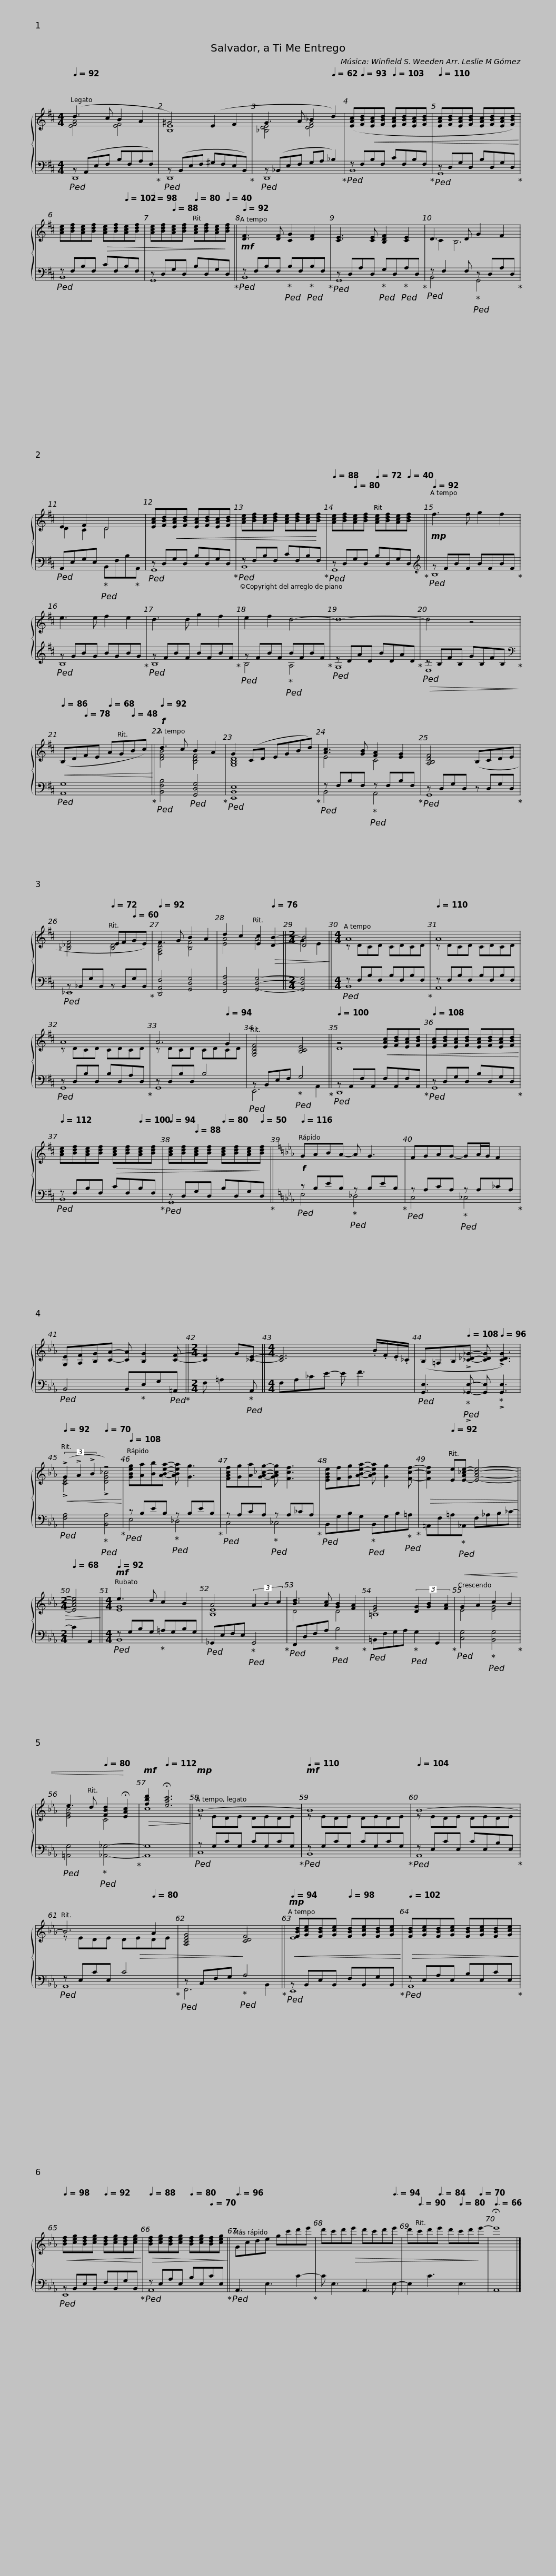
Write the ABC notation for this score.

X:1
%%score { ( 1 2 ) | ( 3 4 ) }
L:1/8
Q:1/4=92
M:4/4
I:linebreak $
K:D
V:1 treble
V:2 treble
V:3 bass
V:4 bass
V:1
 (d3 c B2 A2 | ^G4) (E2 F2 |[Q:1/4=86] G3[Q:1/4=80] A[Q:1/4=74] _B2[Q:1/4=62] d2) |$[Q:1/4=86] ([EAc][Q:1/4=93][FBd]!<(![EAc][FBd][Q:1/4=103] [EAc][FBd][EAc][FBd] |[Q:1/4=110] [EAc][FBd][EAc][FBd] [EAc][FBd][EAc][FBd])!<)! | %5
 [Ace][Bdf][Ace][Bdf]!>(! [Ace][Bdf][Q:1/4=102][Ace][Bdf] |$[Q:1/4=98] [Ace][Bdf][Q:1/4=88][Ace][Bdf][Q:1/4=80] [Ace][Bdf][Q:1/4=66][Ace]!>)![Q:1/4=40][Bdf] ||!mf![Q:1/4=92] [DF]3 [DF] [CG]2 [DF]2 | [CE]3 [CE] [B,DF]2 [CE]2 |$ D3 D G2 F2 | %10
 E2 F2 D4 | [EAc][FBd]!<(![EAc][FBd] [EAc][FBd][EAc][FBd] |$ [Ace][Bdf][Ace][Bdf] [Ace][Bdf][Ace]!<)![Bdf] |[Q:1/4=88] [Ace][Bdf][Q:1/4=80][Ace][Bdf][Q:1/4=72] [Ace][Bdf][Q:1/4=62][Ace][Q:1/4=40][Bdf] ||!mp![Q:1/4=92] f3 f g2 f2 |$ %15
 e3 e f2 e2 | d3 d g2 f2 | e2 f2 d4- |$ d8- | d4 z4 | %20
[Q:1/4=86]!<(! (B,D[Q:1/4=78]FE[Q:1/4=68] AG[Q:1/4=48]Bc)!<)! ||$[Q:1/4=92]!f! d3 c B2 A2 | G2 (CD EGBd) | [Ac]3 [GB] [FA]2 [EG]2 |$ [A,B,DF]4 (B,CDE | %25
[Q:1/4=88] F4[Q:1/4=72] EF[Q:1/4=60]GE)[Q:1/4=80] |[Q:1/4=92] F3 G B2 A2 |$ d2 c2[Q:1/4=80] [Ec]2[Q:1/4=76]!>(! [DB]2- ||[M:2/4][Q:1/4=70] [DB]4!>)![Q:1/4=62] ||[M:4/4][Q:1/4=92] A8[Q:1/4=96][Q:1/4=102] |$ %30
[Q:1/4=110] A8 | A8 |[Q:1/4=104] A6[Q:1/4=100][Q:1/4=94] G2 |$[K:D][Q:1/4=88] [G,B,DF]4[Q:1/4=70] [B,CE]4[Q:1/4=80][Q:1/4=60] ||[Q:1/4=100] z4!<(! [EAc][FBd][EAc][FBd] | %35
[Q:1/4=108] [EAc][FBd][EAc][FBd] [EAc][FBd][EAc][FBd]!<)! |$[Q:1/4=112] [Ace][Bdf][Ace][Bdf]!>(! [Ace][Bdf][Q:1/4=100][Ace][Bdf] |[Q:1/4=94] [Ace][Bdf][Q:1/4=88][Ace][Bdf][Q:1/4=80] [Ace][Bdf][Q:1/4=60][Ace]!>)![Q:1/4=50][Bdf] ||[K:Eb]!f![Q:1/4=116] GABA- A G3 |$ FGAG- GA/G/ F2 | %40
 [G,E][A,F][B,G][CA]- [CA] [B,G]2 [CF]- ||[M:2/4] [CF]2 G[_CE]- ||$[M:4/4] [CE]6 .B/.F/.E/._C/ | (B,=A,B,[Q:1/4=108]!>![_C_D_G]- [CDG][Q:1/4=96] !>![CDG]3) |[Q:1/4=92]!<(! (3(!>!G2 !>!A2 !>!B2[Q:1/4=70] z4)!<)! |$ %45
[Q:1/4=108] [GBeg][Aa][Bb][ABea]- [ABea] [Gg]3 | [FAcf][Gg][Aa][GA_cg]- [GAcg] [Fcf]3 | [EGBe][Ff][Gg][ABea]- [ABea] [Gg]2 [Fcf]- |$[Q:1/4=100]!>(! [Fcf]2[Q:1/4=92] [Ee][E-A_c-e-][Q:1/4=84] [EAce]4-[Q:1/4=78] ||[M:2/4][Q:1/4=68] [EAce]4!>)! || %50
[M:4/4][Q:1/4=92]!mf! e3 d c2 B2 |$ A4 (3A2 B2 c2 | [Bd]3 [Ac] [GB]2 [FA]2 | [EG]4 (3[DG]2 [GB]2 [FA]2 |$!<(! G2 A2 c2 B2 | %55
 e3 d[Q:1/4=80] [FBd]2!<)! !fermata![EAc]2 |$!mf!!>(! [fbd']2[Q:1/4=112] !fermata![eac']6!>)! ||!mp! B8-[Q:1/4=104] |!mf![Q:1/4=110] B8 |$[Q:1/4=104] B8- | %60
[Q:1/4=94] B6[Q:1/4=80] A2 |[Q:1/4=80] [A,CEG]4[Q:1/4=80] [CDF]4[Q:1/4=66] ||$!mp![Q:1/4=94]!<(! [FBd][Gce][FBd][Gce][Q:1/4=98] [FBd][Gce][FBd][Gce]!<)! |[Q:1/4=102]!>(! [FBd][Gce][FBd][Gce] [FBd][Gce][FBd][Gce]!>)! |$[Q:1/4=98]!<(! [Bdf][ceg][Bdf][ceg][Q:1/4=92] [Bdf][ceg][Bdf][ceg]!<)! | %65
[Q:1/4=88]!>(! [Bdf][ceg][Bdf][ceg][Q:1/4=80] [Bdf][ceg][Q:1/4=70][Bdf][ceg]!>)! ||$[Q:3/8=96] Gcde gc'd'e' | d'c'd'!>(!e' d'c'd'[Q:3/8=94]e' |$ d'[Q:3/8=90]c'd'[Q:3/8=84]e' d'[Q:1/4=80]c'd'!>)![Q:1/4=70]e'- |[Q:3/8=66] !fermata!e'8 |] %70
V:2
 [EFA]4 [EF]4 | [B,E]8 | [_B,DE]4 [DEG]4 |$ x8 | x8 | %5
 x8 |$ x8 || x8 | x8 |$ C2 B,6 | %10
 D2 C2 D4 | x8 |$ x8 | x8 || x8 |$ %15
 x8 | x8 | x8 |$ x8 | x8 | %20
 x8 ||$ [DFB]4 [B,DF]4 | [G,B,D]8 | E4 C4 |$ x8 | %25
 [_B,_D]4 [B,D]4 | [F,A,D]4 [B,F]4 |$ [EA]4 A4 ||[M:2/4] G2 E2 ||[M:4/4] z DCD CDCD |$ %30
 z DCD CDCD | z DCD CDCD | z DCD CDCD |$[K:D] x8 || D8 | %35
 x8 |$ x8 | x8 ||[K:Eb] x8 |$ x8 | %40
 x8 ||[M:2/4] x4 ||$[M:4/4] x8 | x8 | !>![CE]4 !>![DG_c]4 |$ %45
 x8 | x8 | x8 |$ x8 ||[M:2/4] x4 || %50
[M:4/4] [EG]8 |$ [B,E]8 | D4 D4 | =B,8 |$ E4 [EG]4 | %55
 [EGc]4 C4 |$ c8 || z EDE DEDE | z EDE DEDE |$ z EDE DEDE | %60
 z EDE D!>(!EDE | x4!>)! x4 ||$ E8 | x8 |$ x8 | %65
 x8 ||$ x8 | x8 |$ x8 | x8 |] %70
V:3
!ped! z (A,,E,F, B,F,A,F,)!ped-up! |!ped! z (B,,E,F, ^G,F,E,B,,)!ped-up! |!ped! z (_B,,E,F, G,A, _B,2)!ped-up! |$!ped! z F,B,F, CF,B,F,!ped-up! |!ped! z D,G,D, B,D,G,D,!ped-up! | %5
!ped! z F,B,F, CF,B,F, |$ z D,G,D, B,D,G,D,!ped-up! ||!ped! z F,B,F,!ped-up!!ped! B,F,!ped-up!!ped!B,F,!ped-up! |!ped! z D,A,D,!ped-up!!ped! G,D,!ped-up!!ped!A,D,!ped-up! |$!ped! z F,2 F,!ped-up!!ped! z D,A,D,!ped-up! | %10
!ped! A,,E,G,E,!ped-up!!ped! B,,F,B,!ped-up!A,, |!ped! z D,G,D, B,D,G,D,!ped-up! |$!ped! z F,B,F, CF,B,F,!ped-up! |!ped! z D,G,D, B,D,G,D,!ped-up! ||[K:treble]!ped! z FBF BFBF!ped-up! |$ %15
!ped! z GBG BGBG!ped-up! |!ped! z FBF BFBF!ped-up! |!ped! z FBF!ped-up!!ped! BFBF!ped-up! |$!ped! z DAD BDAD!ped-up! |!ped!!>(! z B,FB, GB,FB,!ped-up!!>)! | %20
[K:bass]!ped! [A,,G,]8!ped-up! ||$!ped! [B,,F,B,]4!ped! [G,,D,G,]4!ped-up! |!ped! [E,,B,,E,]8!ped-up! |!ped! z F,B,F,!ped-up!!ped! z F,B,F,!ped-up! |$!ped! z D,G,D, z D,G,D,!ped-up! | %25
!ped! z _B,,G,B,, z B,,G,B,,!ped-up! | [D,,A,,F,]4 [G,,D,G,]4 |$ [F,,D,A,]4 [G,,D,G,]4- ||[M:2/4] [G,,D,G,]4 ||[M:4/4]!ped! z F,B,F, B,F,B,F,!ped-up! |$ %30
 z F,B,F, B,F,B,F, |!ped! z D,B,D, B,D,A,D,!ped-up! | z D,B,D, B,4 |$[K:D]!ped! z B,,E,F,!ped-up!!ped! G,4!ped-up! ||!ped! z A,,F,A,, F,A,,F,A,,!ped-up! | %35
!ped! z D,G,D, B,D,G,D,!ped-up! |$!ped! z F,B,F, CF,B,F,!ped-up! |!ped! z D,G,D, B,D,G,D,!ped-up! ||[K:Eb]!ped! z B,EB,!ped-up!!ped! z B,EB,!ped-up! |$!ped! z A,CA,!ped-up!!ped! z A,_CA,!ped-up! | %40
!ped! B,,4 B,,!ped-up!E,G,!ped!=A,,!ped-up! ||[M:2/4] F, =A,2!ped-up!!ped! A,, ||$[M:4/4] F,A,_CE- E F3 |!ped! [G,,E,]3!ped-up!!ped! !>![_G,,E,]- [G,,E,]!ped-up! !>![G,,E,]3 |!ped! [F,A,]4!ped-up!!ped! [B,,A,]4!ped-up! |$ %45
!ped! z B,EB,!ped-up!!ped! z B,EB,!ped-up! |!ped! z A,CA,!ped-up!!ped! z A,_CA,!ped-up! |!ped! B,,G,B,G,!ped-up!!ped! B,,G,B,!ped-up!!ped!=A,!ped-up! |$ =A,,F,=A,!ped-up!!ped!_A,, F,_A,B,_C- ||[M:2/4] C2 A,,2 || %50
[M:4/4]!ped! z G,B,G,!ped-up! =A,G,B,G, |$!ped! _G,,E,F,E,!ped-up!!ped! G,,4!ped-up! |!ped! F,,D,F,A,!ped-up!!ped! B,4!ped-up! |!ped! =B,,F,G,A,!ped-up!!ped! G,2 G,,2!ped-up! |$!ped! [C,G,]4!ped-up!!ped! [B,,G,]4!ped-up! | %55
!ped! [=A,,G,]4!ped-up!!ped! [_A,,_G,]4-!ped-up! |$ [A,,G,]8 ||!ped! z G,CG, CG,CG,!ped-up! |!ped! z G,CG, CG,CG,!ped-up! |$!ped! z E,CE, CE,B,E,!ped-up! | %60
!ped! z E,CE, C4!ped-up! |!ped! z C,F,G,!ped-up!!ped! A,4!ped-up! ||$!ped! z B,,E,B,, F,B,,G,B,,!ped-up! |!ped! z E,A,E, B,E,CE,!ped-up! |$!ped! z B,,E,B,, F,B,,G,B,,!ped-up! | %65
!ped! z E,A,E, B,E,CE,!ped-up! ||$!ped! A,,3 E,3 C2-!ped-up! | C E,3 A,,3 E,- |$ E,2 C3 E,3 | A,,8 |] %70
V:4
 D,,8 | D,,8 | D,,8 |$ B,,8 | G,,8 | %5
 B,,8 |$ G,,8 || B,,8 | G,,8 |$ B,,4 G,,4 | %10
 x8 | G,,8 |$ B,,8 | G,,8 ||[K:treble] B,8 |$ %15
 B,8 | B,8 | B,4 A,4 |$ G,8 | E,8 | %20
[K:bass] x8 ||$ x8 | x8 | B,,4 A,,4 |$ G,,8 | %25
 _E,,8 | x8 |$ x8 ||[M:2/4] x4 ||[M:4/4] B,,8 |$ %30
 A,,8 | G,,8 | G,,8 |$[K:D] E,,6 A,,2 || D,,8 | %35
 G,,8 |$ B,,8 | G,,8 ||[K:Eb] E,4 _D,4 |$ C,4 _C,4 | %40
 x8 ||[M:2/4] x4 ||$[M:4/4] x8 | x8 | x8 |$ %45
 E,4 _D,4 | C,4 _C,4 | x8 |$ x8 ||[M:2/4] x4 || %50
[M:4/4] B,,8 |$ x8 | x8 | x8 |$ x8 | %55
 x8 |$ x8 || C,8 | B,,8 |$ A,,8 | %60
 A,,8 | F,,6 B,,2 ||$ E,,8 | A,,8 |$ E,,8 | %65
 A,,8 ||$ x8 | x8 |$ x8 | x8 |] %70
